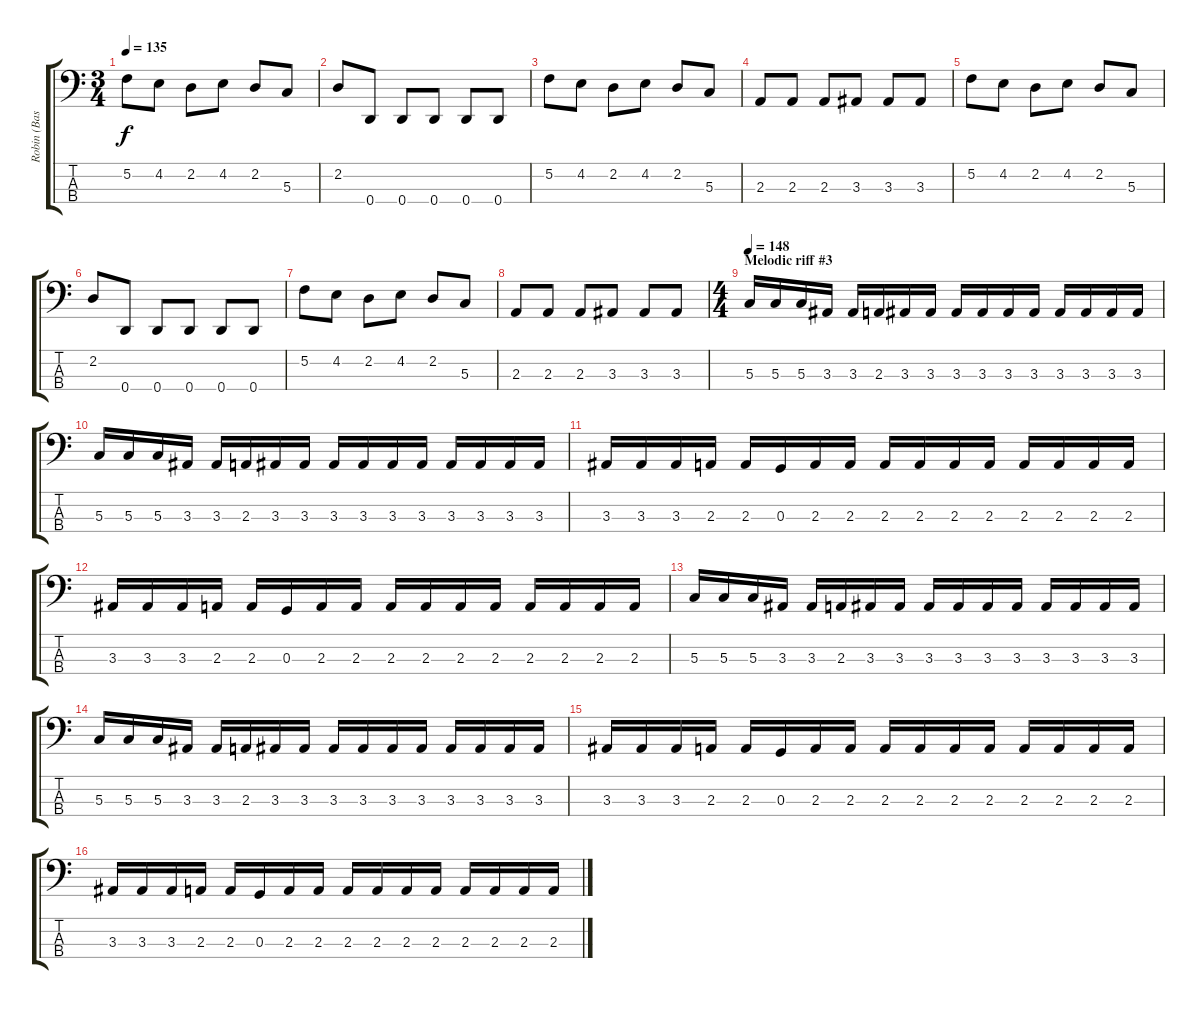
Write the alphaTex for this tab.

\track ("Robin (Bass)" "Robin (Bas") {instrument electricbassfinger}
\staff {score tabs}
\tuning (F2 C2 G1 D1) {hide}
\ts (3 4)
\tempo 135
\clef f4
\ks c
5.2.8{dy f} 4.2.8 2.2.8 4.2.8 2.2.8 5.3.8 |
2.2.8 0.4.8 0.4.8 0.4.8 0.4.8 0.4.8 |
5.2.8 4.2.8 2.2.8 4.2.8 2.2.8 5.3.8 |
2.3.8 2.3.8 2.3.8 3.3.8 3.3.8 3.3.8 |
5.2.8 4.2.8 2.2.8 4.2.8 2.2.8 5.3.8 |
2.2.8 0.4.8 0.4.8 0.4.8 0.4.8 0.4.8 |
5.2.8 4.2.8 2.2.8 4.2.8 2.2.8 5.3.8 |
2.3.8 2.3.8 2.3.8 3.3.8 3.3.8 3.3.8 |
\ts (4 4)
\section ("" "Melodic riff #3")
\tempo 148
5.3.16 5.3.16 5.3.16 3.3.16 3.3.16 2.3.16 3.3.16 3.3.16 3.3.16 3.3.16 3.3.16 3.3.16 3.3.16 3.3.16 3.3.16 3.3.16 |
5.3.16 5.3.16 5.3.16 3.3.16 3.3.16 2.3.16 3.3.16 3.3.16 3.3.16 3.3.16 3.3.16 3.3.16 3.3.16 3.3.16 3.3.16 3.3.16 |
3.3.16 3.3.16 3.3.16 2.3.16 2.3.16 0.3.16 2.3.16 2.3.16 2.3.16 2.3.16 2.3.16 2.3.16 2.3.16 2.3.16 2.3.16 2.3.16 |
3.3.16 3.3.16 3.3.16 2.3.16 2.3.16 0.3.16 2.3.16 2.3.16 2.3.16 2.3.16 2.3.16 2.3.16 2.3.16 2.3.16 2.3.16 2.3.16 |
5.3.16 5.3.16 5.3.16 3.3.16 3.3.16 2.3.16 3.3.16 3.3.16 3.3.16 3.3.16 3.3.16 3.3.16 3.3.16 3.3.16 3.3.16 3.3.16 |
5.3.16 5.3.16 5.3.16 3.3.16 3.3.16 2.3.16 3.3.16 3.3.16 3.3.16 3.3.16 3.3.16 3.3.16 3.3.16 3.3.16 3.3.16 3.3.16 |
3.3.16 3.3.16 3.3.16 2.3.16 2.3.16 0.3.16 2.3.16 2.3.16 2.3.16 2.3.16 2.3.16 2.3.16 2.3.16 2.3.16 2.3.16 2.3.16 |
3.3.16 3.3.16 3.3.16 2.3.16 2.3.16 0.3.16 2.3.16 2.3.16 2.3.16 2.3.16 2.3.16 2.3.16 2.3.16 2.3.16 2.3.16 2.3.16
